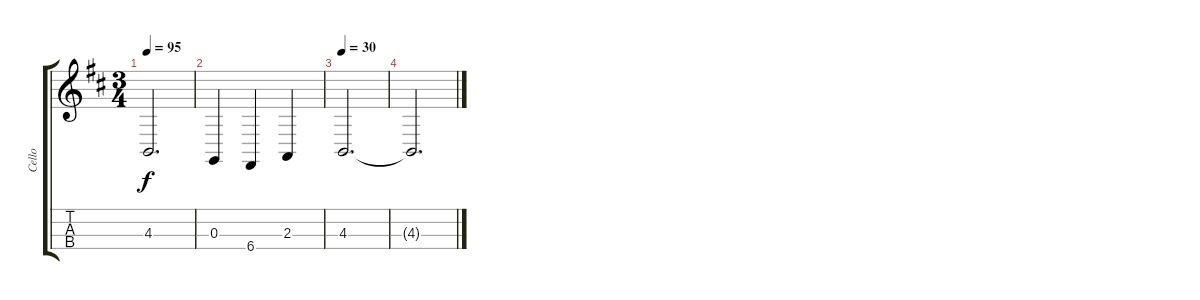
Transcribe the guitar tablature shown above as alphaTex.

\track ("Cello" "Cello") {instrument tremolostrings}
\staff {score tabs}
\tuning (A3 D3 G2 C2) {hide}
\ts (3 4)
\tempo 95
\clef g2
\ks d
4.3.2{d dy f} |
0.3.4 6.4.4 2.3.4 |
\tempo 30
4.3.2{d} |
4.3{t}.2{d}
